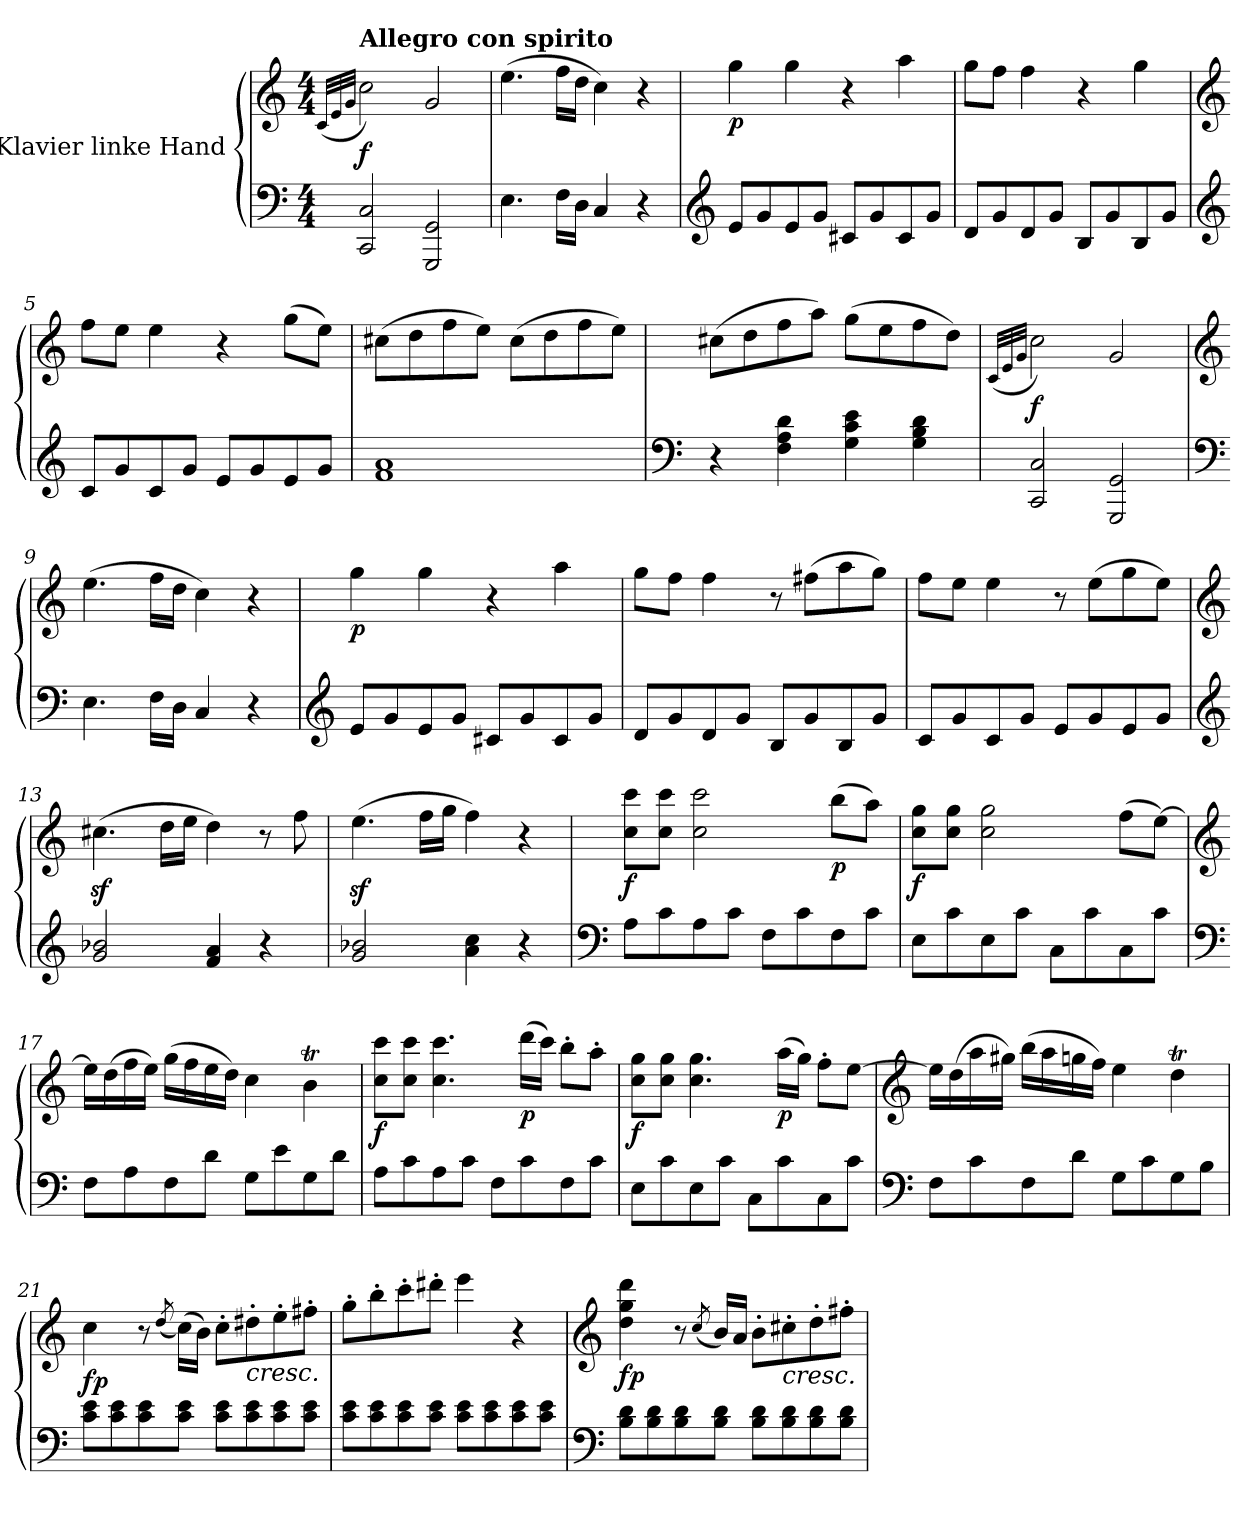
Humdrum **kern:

**kern	**kern	**dynam
*part1	*part1	*part1
*staff2	*staff1	*staff1/2
*I"Klavier linke Hand	*	*
*clefF4	*clefG2	*
*k[]	*k[]	*
*M4/4	*M4/4	*
=1	=1	=1
.	(32qc/LLL	.
.	32qe/	.
.	32qg/JJJ	.
!	!LO:TX:a:B:t=Allegro con spirito	!
!	!	!LO:DY:b
2CC/ 2C/	2cc\)	f
2GGG/ 2GG/	2g/	.
=2	=2	=2
4.E\	(4.ee\	.
16F\LL	16ff\LL	.
16D\JJ	16dd\JJ	.
4C/	4cc\)	.
4r	4r	.
=3	=3	=3
*clefG2	*	*
!	!	!LO:DY:b
8e/L	4gg\	p
8g/	.	.
8e/	4gg\	.
8g/J	.	.
8c#X/L	4r	.
8g/	.	.
8c#/	4aa\	.
8g/J	.	.
=4	=4	=4
8d/L	8gg\L	.
8g/	8ff\J	.
8d/	4ff\	.
8g/J	.	.
8B/L	4r	.
8g/	.	.
8B/	4gg\	.
8g/J	.	.
!!LO:LB:g=z
=5	=5	=5
*clefG2	*clefG2	*
8c/L	8ff\L	.
8g/	8ee\J	.
8c/	4ee\	.
8g/J	.	.
8e/L	4r	.
8g/	.	.
8e/	(8gg\L	.
8g/J	8ee\J)	.
=6	=6	=6
1f 1a	(8cc#X\L	.
.	8dd\	.
.	8ff\	.
.	8ee\J)	.
.	(8cc#\L	.
.	8dd\	.
.	8ff\	.
.	8ee\J)	.
=7	=7	=7
*clefF4	*	*
4r	(8cc#X\L	.
.	8dd\	.
4F\ 4A\ 4d\	8ff\	.
.	8aa\J)	.
4G\ 4c\ 4e\	(8gg\L	.
.	8ee\	.
4G\ 4B\ 4d\	8ff\	.
.	8dd\J)	.
=8	=8	=8
.	(32qc/LLL	.
.	32qe/	.
.	32qg/JJJ	.
!	!	!LO:DY:b
2CC/ 2C/	2cc\)	f
2GGG/ 2GG/	2g/	.
!!LO:PB:g=z
=9	=9	=9
*clefF4	*clefG2	*
4.E\	(4.ee\	.
16F\LL	16ff\LL	.
16D\JJ	16dd\JJ	.
4C/	4cc\)	.
4r	4r	.
=10	=10	=10
*clefG2	*	*
!	!	!LO:DY:b
8e/L	4gg\	p
8g/	.	.
8e/	4gg\	.
8g/J	.	.
8c#X/L	4r	.
8g/	.	.
8c#/	4aa\	.
8g/J	.	.
=11	=11	=11
8d/L	8gg\L	.
8g/	8ff\J	.
8d/	4ff\	.
8g/J	.	.
8B/L	8r	.
8g/	(8ff#X\L	.
8B/	8aa\	.
8g/J	8gg\J)	.
!!LO:LB:g=z
=12	=12	=12
8c/L	8ff\L	.
8g/	8ee\J	.
8c/	4ee\	.
8g/J	.	.
8e/L	8r	.
8g/	(8ee\L	.
8e/	8gg\	.
8g/J	8ee\J)	.
!!LO:LB:g=z
=13	=13	=13
*clefG2	*clefG2	*
2g/ 2b-X/	(4.cc#Xz<\	.
.	16dd\LL	.
.	16ee\JJ	.
4f/ 4a/	4dd\)	.
4r	8r	.
.	8ff\	.
=14	=14	=14
2g/ 2b-X/	(4.eez<\	.
.	16ff\LL	.
.	16gg\JJ	.
4a\ 4cc\	4ff\)	.
4r	4r	.
=15	=15	=15
*clefF4	*	*
!	!	!LO:DY:b
8A\L	8cc\ 8ccc\L	f
8c\	8cc\ 8ccc\J	.
8A\	2cc\ 2ccc\	.
8c\J	.	.
8F\L	.	.
8c\	.	.
!	!	!LO:DY:b
8F\	(8bb\L	p
8c\J	8aa\J)	.
=16	=16	=16
!	!	!LO:DY:b
8E\L	8cc\ 8gg\L	f
8c\	8cc\ 8gg\J	.
8E\	2cc\ 2gg\	.
8c\J	.	.
8C\L	.	.
8c\	.	.
8C\	(8ff\L	.
8c\J	[8ee\J)	.
!!LO:LB:g=z
=17	=17	=17
*clefF4	*clefG2	*
8F\L	16ee\LL]	.
.	(16dd\	.
8A\	16ff\	.
.	16ee\JJ)	.
8F\	(16gg\LL	.
.	16ff\	.
8d\J	16ee\	.
.	16dd\JJ)	.
8G\L	4cc\	.
8e\	.	.
8G\	4bt\	.
8d\J	.	.
=18	=18	=18
!	!	!LO:DY:b
8A\L	8cc\ 8ccc\L	f
8c\	8cc\ 8ccc\J	.
8A\	4.cc\ 4.ccc\	.
8c\J	.	.
8F\L	.	.
!	!	!LO:DY:b
8c\	(16ddd\LL	p
.	16ccc\JJ)	.
8F\	8bb'\L	.
8c\J	8aa'\J	.
=19	=19	=19
!	!	!LO:DY:b
8E\L	8cc\ 8gg\L	f
8c\	8cc\ 8gg\J	.
8E\	4.cc\ 4.gg\	.
8c\J	.	.
8C\L	.	.
!	!	!LO:DY:b
8c\	(16aa\LL	p
.	16gg\JJ)	.
8C\	8ff'\L	.
8c\J	[8ee\J	.
!!LO:LB:g=z
=20	=20	=20
*clefF4	*clefG2	*
8F\L	16ee\LL]	.
.	(16dd\	.
8c\	16aa\	.
.	16gg#X\JJ)	.
8F\	(16bb\LL	.
.	16aa\	.
8d\J	16ggn\	.
.	16ff\JJ)	.
8G\L	4ee\	.
8c\	.	.
8G\	4ddT\	.
8B\J	.	.
=21	=21	=21
!	!	!LO:DY:b
8c\ 8e\L	4cc\	fp
8c\ 8e\	.	.
8c\ 8e\	8r	.
.	(8qdd/	.
8c\ 8e\J	(16cc\LL)	.
.	16b\JJ)	.
8c\ 8e\L	8cc'\L	.
!	!LO:TX:b:i:t=cresc.	!
8c\ 8e\	8dd#X'\	.
8c\ 8e\	8ee'\	.
8c\ 8e\J	8ff#X'\J	.
=22	=22	=22
8c\ 8e\L	8gg'\L	.
8c\ 8e\	8bb'\	.
8c\ 8e\	8ccc'\	.
8c\ 8e\J	8ddd#X'\J	.
8c\ 8e\L	4eee\	.
8c\ 8e\	.	.
8c\ 8e\	4r	.
8c\ 8e\J	.	.
!!LO:LB:g=z
=23	=23	=23
*clefF4	*clefG2	*
!	!	!LO:DY:b
8B\ 8d\L	4dd\ 4gg\ 4ddd\	fp
8B\ 8d\	.	.
8B\ 8d\	8r	.
.	(8qcc/	.
8B\ 8d\J	16b/LL)	.
.	16a/JJ	.
8B\ 8d\L	8b'\L	.
!	!LO:TX:b:i:t=cresc.	!
8B\ 8d\	8cc#X'\	.
8B\ 8d\	8dd'\	.
8B\ 8d\J	8ff#X'\J	.
=	=	=
*-	*-	*-
